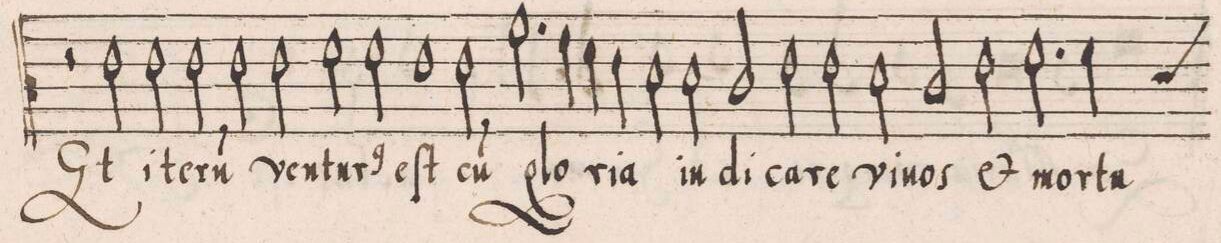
**kern	**text
*I"CANTVS	*
*clefC3	*
*k[]	*
*met(C|)	*
*M2/1	*
2r	.
2e\	Et
=95-	=95-
2e\	i-
2e\	-te-
2e\	-ru(m)
2e\	ven-
=96-	=96-
2f\	-tu-
2f\	-r(us)
1e\	eſt
=97-	=97-
2e\	cu(m)
2.a\	glo-
4g\	.
4f\	-ri-
4e\	-a
=98-	=98-
2d\	.
2d\	iu-
2c/	-di-
2e\	-ca-
=99-	=99-
2e\	-re
2d\	vi-
2c/	-uos
2e\	et
=100-	=100-
2.f\	mor-
*custos:d	*
4f\	-tu-
*-	*-
